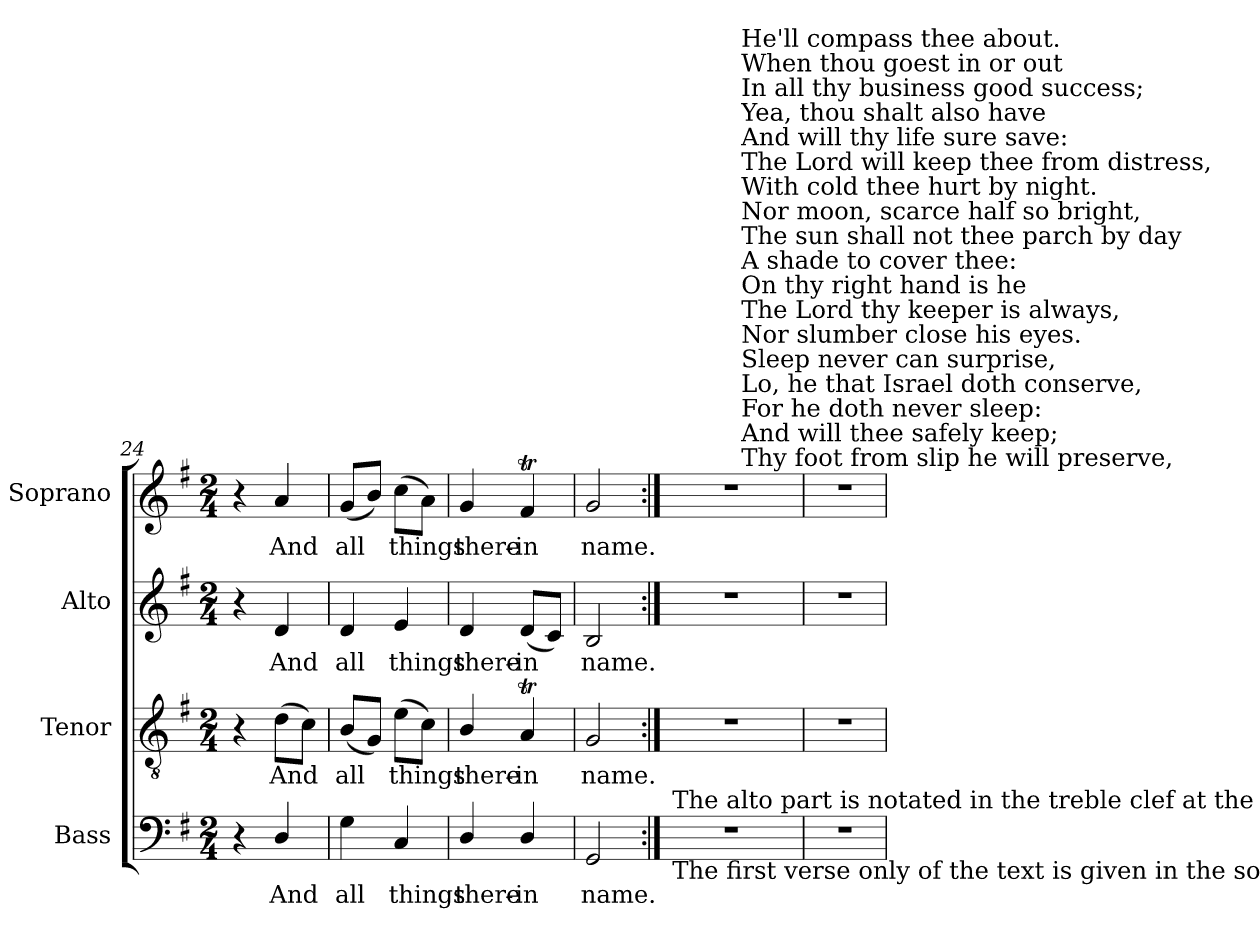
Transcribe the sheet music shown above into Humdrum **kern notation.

**kern	**text	**kern	**text	**kern	**text	**kern	**text
*part4	*part4	*part3	*part3	*part2	*part2	*part1	*part1
*staff4	*staff4	*staff3	*staff3	*staff2	*staff2	*staff1	*staff1
*I"Bass	*	*I"Tenor	*	*I"Alto	*	*I"Soprano	*
*I'B.	*	*I'T.	*	*I'A.	*	*I'S.	*
*clefF4	*	*clefGv2	*	*clefG2	*	*clefG2	*
*	*	*ITrd7c12	*	*	*	*	*
*k[f#]	*	*k[f#]	*	*k[f#]	*	*k[f#]	*
*G:	*	*G:	*	*G:	*	*G:	*
*M2/4	*	*M2/4	*	*M2/4	*	*M2/4	*
=24	=24	=24	=24	=24	=24	=24	=24
4r	.	4r	.	4r	.	4r	.
!	!LO:LY:b:color=#000000	!	!	!	!	!	!
!	!	!	!LO:LY:b:color=#000000	!	!	!	!
!	!	!	!	!	!LO:LY:b:color=#000000	!	!
!	!	!	!	!	!	!	!LO:LY:b:color=#000000
4Di/	And	(8Di\L	And	4di/	And	4ai/	And
.	.	8Ci\J)	.	.	.	.	.
=25	=25	=25	=25	=25	=25	=25	=25
!	!LO:LY:b:color=#000000	!	!	!	!	!	!
!	!	!	!LO:LY:b:color=#000000	!	!	!	!
!	!	!	!	!	!LO:LY:b:color=#000000	!	!
!	!	!	!	!	!	!	!LO:LY:b:color=#000000
4Gi\	all	(8BBi/L	all	4di/	all	(8gi/L	all
.	.	8GGi/J)	.	.	.	8bi/J)	.
!	!LO:LY:b:color=#000000	!	!	!	!	!	!
!	!	!	!LO:LY:b:color=#000000	!	!	!	!
!	!	!	!	!	!LO:LY:b:color=#000000	!	!
!	!	!	!	!	!	!	!LO:LY:b:color=#000000
4Ci/	things	(8Ei\L	things	4ei/	things	(8cci\L	things
.	.	8Ci\J)	.	.	.	8ai\J)	.
=26	=26	=26	=26	=26	=26	=26	=26
!	!LO:LY:b:color=#000000	!	!	!	!	!	!
!	!	!	!LO:LY:b:color=#000000	!	!	!	!
!	!	!	!	!	!LO:LY:b:color=#000000	!	!
!	!	!	!	!	!	!	!LO:LY:b:color=#000000
4Di/	there-	4BBi/	there-	4di/	there-	4gi/	there-
!	!LO:LY:b:color=#000000	!	!	!	!	!	!
!	!	!	!LO:LY:b:color=#000000	!	!	!	!
!	!	!	!	!	!LO:LY:b:color=#000000	!	!
!	!	!	!	!	!	!	!LO:LY:b:color=#000000
4Di/	-in	4AATi/	-in	(8di/L	-in	4f#ti/	-in
.	.	.	.	8ci/J)	.	.	.
=27	=27	=27	=27	=27	=27	=27	=27
!	!LO:LY:b:color=#000000	!	!	!	!	!	!
!	!	!	!LO:LY:b:color=#000000	!	!	!	!
!	!	!	!	!	!LO:LY:b:color=#000000	!	!
!	!	!	!	!	!	!	!LO:LY:b:color=#000000
2GGi/	name.	2GGi/	name.	2Bi/	name.	2gi/	name.
!!LO:PB:g=z
=28:|!	=28:|!	=28:|!	=28:|!	=28:|!	=28:|!	=28:|!	=28:|!
*stria0	*	*stria0	*	*stria0	*	*stria0	*
!LO:N:vis=1	!	!LO:N:vis=1	!	!LO:N:vis=1	!	!LO:N:vis=1	!
*^	*	*	*	*	*	*^	*
2r	128ryy	.	2r	.	2r	.	2r	4ryy	.
.	512.ryy	.	.	.	.	.	.	.	.
!	!LO:TX:b:t=The first verse only of the text is given in the source&colon; subsequent verses have been editorially provided above.	!	!	!	!	!	!	!	!
!	!LO:TX:t=The alto part is notated in the treble clef at the upper octave in the source.	!	!	!	!	!	!	!	!
.	4ryy	.	.	.	.	.	.	.	.
.	.	.	.	.	.	.	.	16ryy	.
.	8ryy	.	.	.	.	.	.	.	.
.	.	.	.	.	.	.	.	128ryy	.
.	.	.	.	.	.	.	.	512ryy	.
!	!	!	!	!	!	!	!	!LO:TX:a:t=Thy foot from slip he will preserve,	!
!	!	!	!	!	!	!	!	!LO:TX:t=And will thee safely keep;	!
!	!	!	!	!	!	!	!	!LO:TX:t=For he doth never sleep&colon;	!
!	!	!	!	!	!	!	!	!LO:TX:t=Lo, he that Israel doth conserve,	!
!	!	!	!	!	!	!	!	!LO:TX:t=Sleep never can surprise,	!
!	!	!	!	!	!	!	!	!LO:TX:t=Nor slumber close his eyes.	!
!	!	!	!	!	!	!	!	!LO:TX:t=The Lord thy keeper is always,	!
!	!	!	!	!	!	!	!	!LO:TX:t=On thy right hand is he	!
!	!	!	!	!	!	!	!	!LO:TX:t=A shade to cover thee&colon;	!
!	!	!	!	!	!	!	!	!LO:TX:t=The sun shall not thee parch by day	!
!	!	!	!	!	!	!	!	!LO:TX:t=Nor moon, scarce half so bright,	!
!	!	!	!	!	!	!	!	!LO:TX:t=With cold thee hurt by night.	!
!	!	!	!	!	!	!	!	!LO:TX:t=The Lord will keep thee from distress,	!
!	!	!	!	!	!	!	!	!LO:TX:t=And will thy life sure save&colon;	!
!	!	!	!	!	!	!	!	!LO:TX:t=Yea, thou shalt also have	!
!	!	!	!	!	!	!	!	!LO:TX:t=In all thy business good success;	!
!	!	!	!	!	!	!	!	!LO:TX:t=When thou goest in or out	!
!	!	!	!	!	!	!	!	!LO:TX:t=He'll compass thee about.	!
.	.	.	.	.	.	.	.	8ryy	.
.	16ryy	.	.	.	.	.	.	.	.
.	.	.	.	.	.	.	.	32ryy	.
.	32ryy	.	.	.	.	.	.	.	.
.	.	.	.	.	.	.	.	64ryy	.
.	64ryy	.	.	.	.	.	.	.	.
.	.	.	.	.	.	.	.	256.ryy	.
.	256ryy	.	.	.	.	.	.	.	.
.	1024ryy	.	.	.	.	.	.	.	.
=29	=29	=29	=29	=29	=29	=29	=29	=29	=29
!LO:N:vis=1	!	!	!LO:N:vis=1	!	!LO:N:vis=1	!	!LO:N:vis=1	!	!
*v	*v	*	*	*	*	*	*v	*v	*
2r	.	2r	.	2r	.	2r	.
=	=	=	=	=	=	=	=
*-	*-	*-	*-	*-	*-	*-	*-
